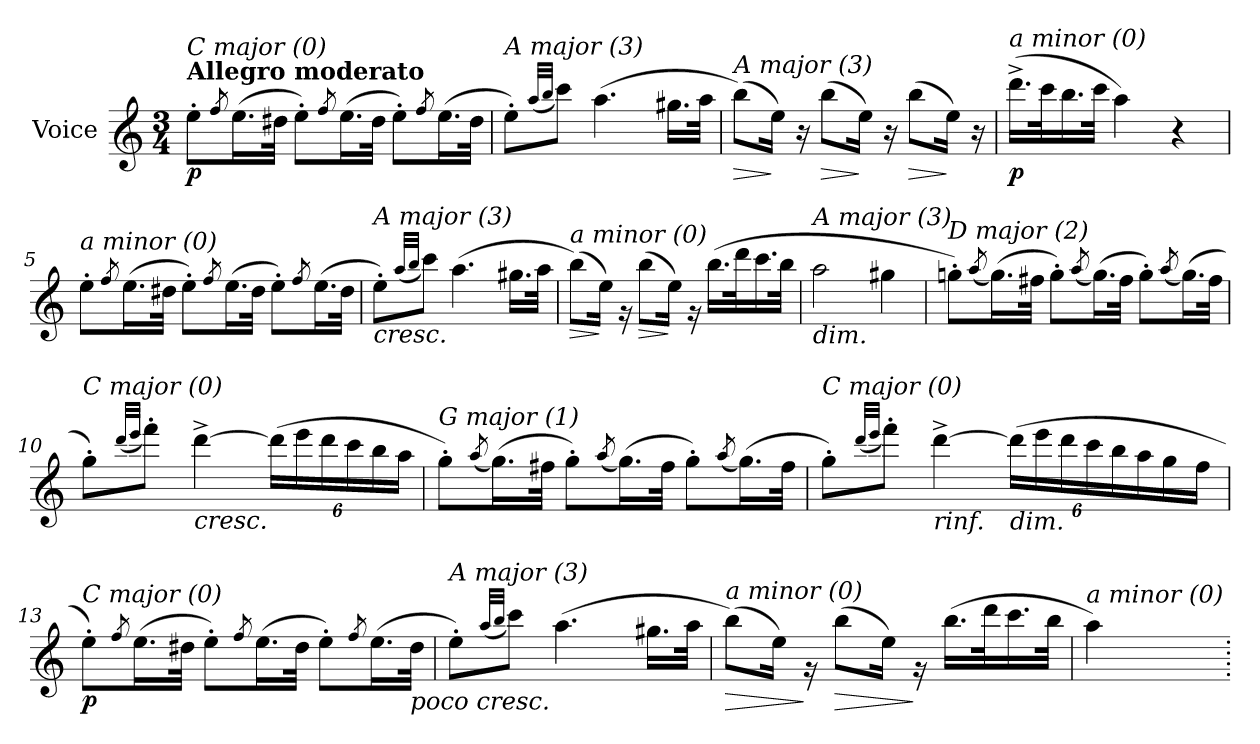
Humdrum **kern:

**kern	**dynam
*part1	*part1
*staff1	*staff1
*I"Voice	*
*I'V	*
*clefG2	*
*k[]	*
*M3/4	*
=1	=1
!LO:TX:a:B:t=Allegro moderato	!
!LO:TX:i:t=C major (0)	!
!	!LO:DY:b
8ee'\L	p
8qff/	.
(>16.ee\L	.
32dd#X\JJk	.
8ee'\L)	.
8qff/	.
(>16.ee\L	.
32dd#\JJk	.
8ee'\L)	.
8qff/	.
(>16.ee\L	.
32dd#\JJk	.
=2	=2
!LO:TX:i:t=A major (3)	!
8ee'\L)	.
(<32qaa/LLL	.
32qbb/JJJ	.
8ccc\J)	.
(>4.aa\	.
16.gg#X\LL	.
32aa\JJk	.
=3	=3
!LO:TX:i:t=A major (3)	!
!	!LO:HP:b
(>8bb\L)	>
16ee\Jk)	]
16r	.
!	!LO:HP:b
(>8bb\L	>
16ee\Jk)	]
16r	.
!	!LO:HP:b
(>8bb\L	>
16ee\Jk)	]
16r	.
!!LO:LB:g=z
=4	=4
!LO:TX:i:t=a minor (0)	!
!	!LO:DY:b
(>16.ddd^\LL	p
32ccc\K	.
16.bb\	.
32ccc\JJk	.
4aa\)	.
4r	.
=5	=5
!LO:TX:i:t=a minor (0)	!
8ee'\L	.
8qff/	.
(>16.ee\L	.
32dd#X\JJk	.
8ee'\L)	.
8qff/	.
(>16.ee\L	.
32dd#\JJk	.
8ee'\L)	.
8qff/	.
(>16.ee\L	.
32dd#\JJk	.
=6	=6
!LO:TX:b:i:t=cresc.	!
!LO:TX:i:t=A major (3)	!
8ee'\L)	.
(<32qaa/LLL	.
32qbb/JJJ	.
8ccc\J)	.
(>4.aa\	.
16.gg#X\LL	.
32aa\JJk	.
!!LO:LB:g=z
=7	=7
!LO:TX:i:t=a minor (0)	!
!	!LO:HP:b
(>8bb\L)	>
16ee\Jk)	]
16rg	.
!	!LO:HP:b
(>8bb\L	>
16ee\Jk)	]
16rg	.
(>16.bb\LL	.
32ddd\K	.
16.ccc\	.
32bb\JJk	.
=8	=8
!LO:TX:b:i:t=dim.	!
!LO:TX:i:t=A major (3)	!
2aa\	.
4gg#Xi\	.
=9	=9
!LO:TX:i:t=D major (2)	!
8ggn'\L)	.
(<8qaa/	.
(>16.gg\L)	.
32ff#X\JJk	.
8gg'\L)	.
(<8qaa/	.
(>16.gg\L)	.
32ff#\JJk	.
8gg'\L)	.
(<8qaa/	.
(>16.gg\L)	.
32ff#\JJk	.
!!LO:LB:g=z
=10	=10
!LO:TX:i:t=C major (0)	!
8gg'\L)	.
(<32qddd/LLL	.
32qeee/JJJ	.
8fff'\J)	.
!LO:TX:b:i:t=cresc.	!
[4ddd^\	.
*Xbrackettup	*
(>24ddd\LL]	.
24eee\	.
24ddd\	.
24ccc\	.
24bb\	.
24aa\JJ	.
=11	=11
!LO:TX:i:t=G major (1)	!
8gg'\L)	.
(<8qaa/	.
(>16.gg\L)	.
32ff#X\JJk	.
8gg'\L)	.
(<8qaa/	.
(>16.gg\L)	.
32ff#\JJk	.
8gg'\L)	.
(<8qaa/	.
(>16.gg\L)	.
32ff#\JJk	.
!!LO:LB:g=z
=12	=12
!LO:TX:i:t=C major (0)	!
8gg'\L)	.
(<32qddd/LLL	.
32qeee/JJJ	.
8fff'\J)	.
!LO:TX:b:i:t=rinf.	!
[4ddd^\	.
!LO:TX:b:i:t=dim.	!
(>24ddd\LL]	.
24eee\	.
24ddd\	.
24ccc\	.
24bb\	.
24aa\	.
16gg\	.
16ff\JJ	.
!!LO:LB:g=z
=13	=13
!LO:TX:i:t=C major (0)	!
!	!LO:DY:b
8ee'\L)	p
8qff/	.
(>16.ee\L	.
32dd#X\JJk	.
8ee'\L)	.
8qff/	.
(>16.ee\L	.
32dd#\JJk	.
8ee'\L)	.
8qff/	.
(>16.ee\L	.
!LO:TX:b:i:t=poco cresc.	!
32dd#\JJk	.
=14	=14
!LO:TX:i:t=A major (3)	!
8ee'\L)	.
(<32qaa/LLL	.
32qbb/JJJ	.
8ccc\J)	.
(>4.aa\	.
16.gg#X\LL	.
32aa\JJk	.
=15	=15
!LO:TX:i:t=a minor (0)	!
!	!LO:HP:b
(>8bb\L)	>
16ee\Jk)	.
16rg	]
!	!LO:HP:b
(>8bb\L	>
16ee\Jk)	.
16rg	]
(>16.bb\LL	.
32ddd\K	.
16.ccc\	.
32bb\JJk	.
=16	=16
!LO:TX:i:t=a minor (0)	!
4aa\)	.
=.	=.
*-	*-
